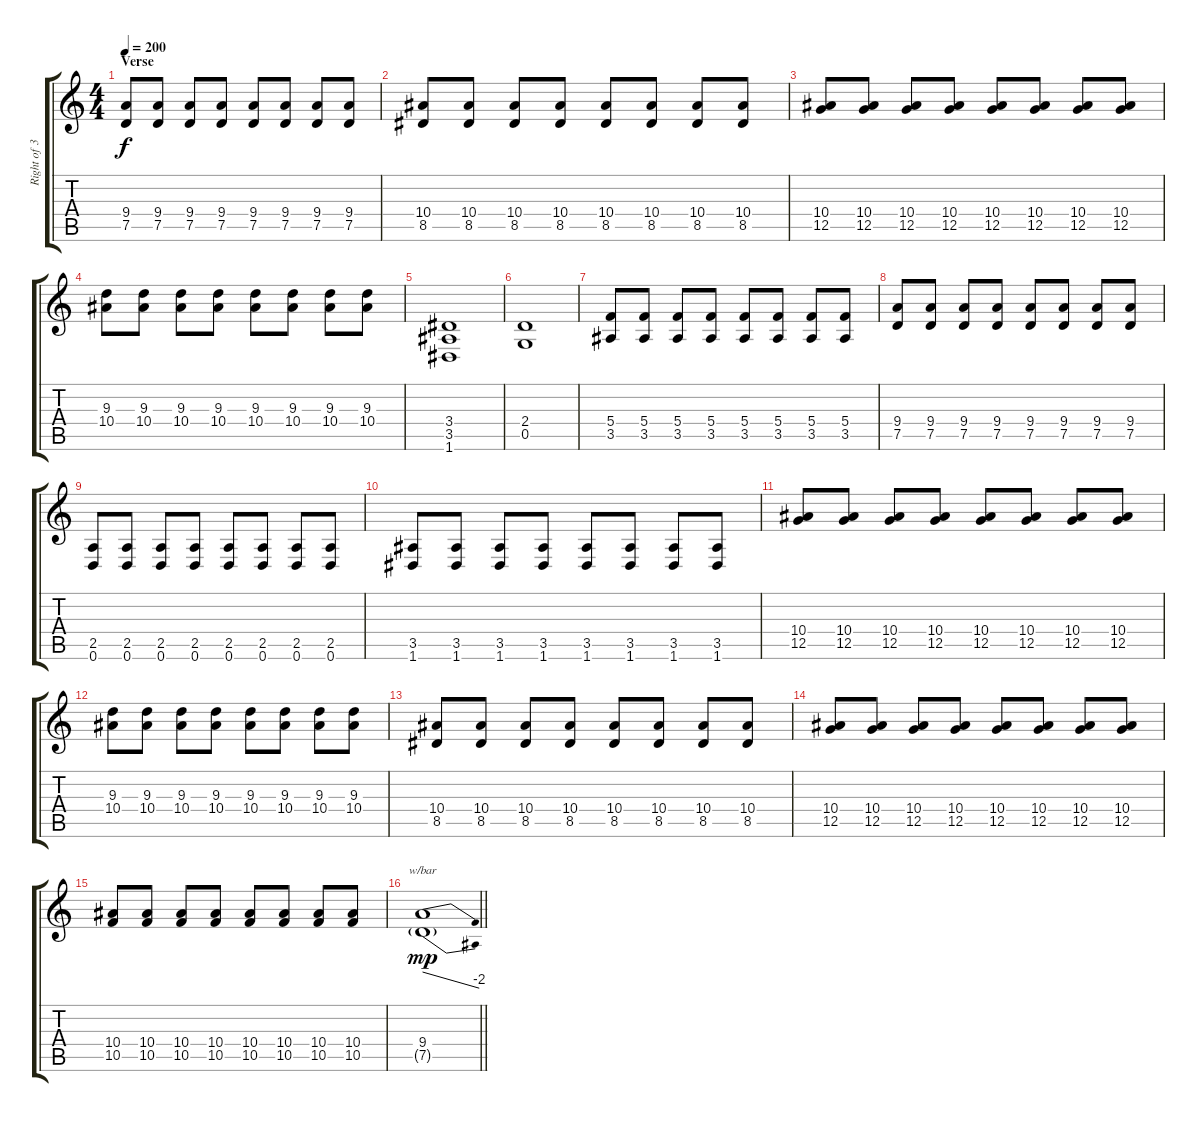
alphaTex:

\track ("Right of 3" "Right of 3") {instrument distortionguitar}
\staff {score tabs}
\tuning (D4 A3 F3 C3 G2 D2) {hide}
\ts (4 4)
\section ("" "Verse")
\tempo 200
\clef g2
\ks c
(9.4 7.5).8{dy f} (9.4 7.5).8 (9.4 7.5).8 (9.4 7.5).8 (9.4 7.5).8 (9.4 7.5).8 (9.4 7.5).8 (9.4 7.5).8 |
(10.4 8.5).8 (10.4 8.5).8 (10.4 8.5).8 (10.4 8.5).8 (10.4 8.5).8 (10.4 8.5).8 (10.4 8.5).8 (10.4 8.5).8 |
(10.4 12.5).8 (10.4 12.5).8 (10.4 12.5).8 (10.4 12.5).8 (10.4 12.5).8 (10.4 12.5).8 (10.4 12.5).8 (10.4 12.5).8 |
(9.3 10.4).8 (9.3 10.4).8 (9.3 10.4).8 (9.3 10.4).8 (9.3 10.4).8 (9.3 10.4).8 (9.3 10.4).8 (9.3 10.4).8 |
(3.4 3.5 1.6).1 |
(2.4 0.5).1 |
(5.4 3.5).8 (5.4 3.5).8 (5.4 3.5).8 (5.4 3.5).8 (5.4 3.5).8 (5.4 3.5).8 (5.4 3.5).8 (5.4 3.5).8 |
(9.4 7.5).8 (9.4 7.5).8 (9.4 7.5).8 (9.4 7.5).8 (9.4 7.5).8 (9.4 7.5).8 (9.4 7.5).8 (9.4 7.5).8 |
(2.5 0.6).8 (2.5 0.6).8 (2.5 0.6).8 (2.5 0.6).8 (2.5 0.6).8 (2.5 0.6).8 (2.5 0.6).8 (2.5 0.6).8 |
(3.5 1.6).8 (3.5 1.6).8 (3.5 1.6).8 (3.5 1.6).8 (3.5 1.6).8 (3.5 1.6).8 (3.5 1.6).8 (3.5 1.6).8 |
(10.4 12.5).8 (10.4 12.5).8 (10.4 12.5).8 (10.4 12.5).8 (10.4 12.5).8 (10.4 12.5).8 (10.4 12.5).8 (10.4 12.5).8 |
(9.3 10.4).8 (9.3 10.4).8 (9.3 10.4).8 (9.3 10.4).8 (9.3 10.4).8 (9.3 10.4).8 (9.3 10.4).8 (9.3 10.4).8 |
(10.4 8.5).8 (10.4 8.5).8 (10.4 8.5).8 (10.4 8.5).8 (10.4 8.5).8 (10.4 8.5).8 (10.4 8.5).8 (10.4 8.5).8 |
(10.4 12.5).8 (10.4 12.5).8 (10.4 12.5).8 (10.4 12.5).8 (10.4 12.5).8 (10.4 12.5).8 (10.4 12.5).8 (10.4 12.5).8 |
(10.4 10.5).8 (10.4 10.5).8 (10.4 10.5).8 (10.4 10.5).8 (10.4 10.5).8 (10.4 10.5).8 (10.4 10.5).8 (10.4 10.5).8 |
\barLineRight lightlight
(9.4 7.5{g}).1{tbe (dive default 0 0 60 -8) dy mp}
